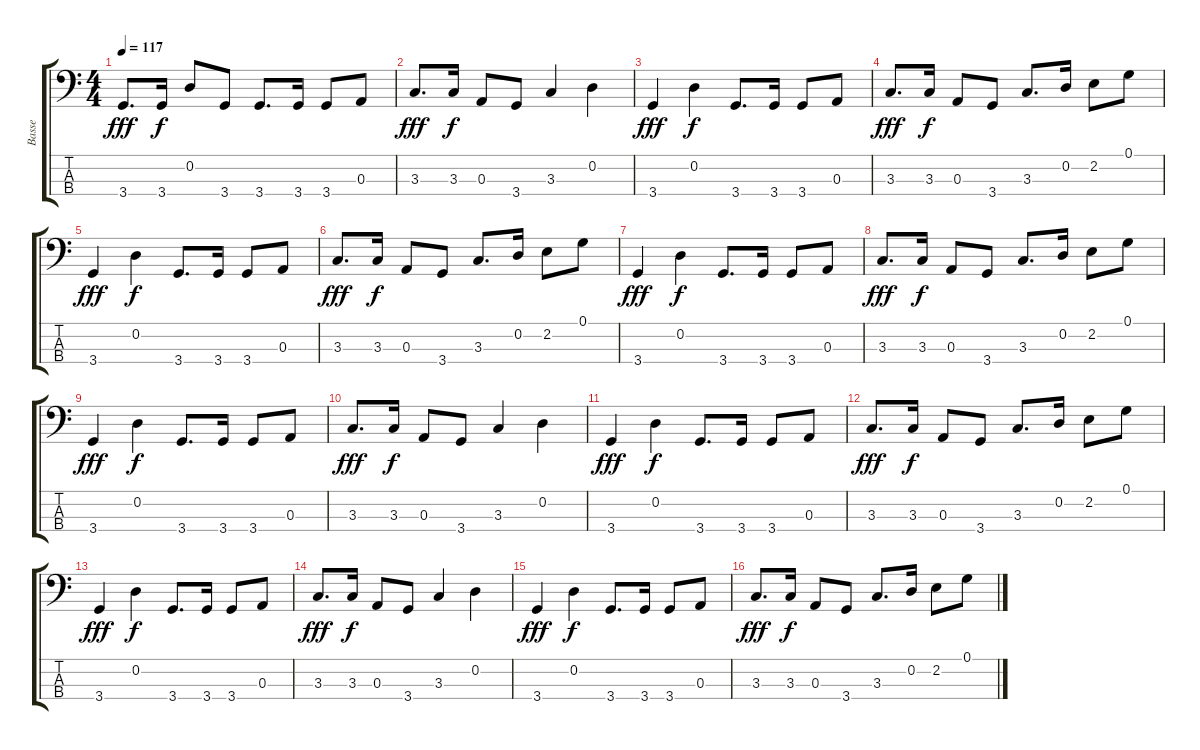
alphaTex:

\track ("Basse" "Basse") {instrument fretlessbass}
\staff {score tabs}
\tuning (G2 D2 A1 E1) {hide}
\ts (4 4)
\tempo 117
\clef f4
\ks c
3.4.8{d dy fff} 3.4.16{dy f} 0.2.8 3.4.8 3.4.8{d} 3.4.16 3.4.8 0.3.8 |
3.3.8{d dy fff} 3.3.16{dy f} 0.3.8 3.4.8 3.3.4 0.2.4 |
3.4.4{dy fff} 0.2.4{dy f} 3.4.8{d} 3.4.16 3.4.8 0.3.8 |
3.3.8{d dy fff} 3.3.16{dy f} 0.3.8 3.4.8 3.3.8{d} 0.2.16 2.2.8 0.1.8 |
3.4.4{dy fff} 0.2.4{dy f} 3.4.8{d} 3.4.16 3.4.8 0.3.8 |
3.3.8{d dy fff} 3.3.16{dy f} 0.3.8 3.4.8 3.3.8{d} 0.2.16 2.2.8 0.1.8 |
3.4.4{dy fff} 0.2.4{dy f} 3.4.8{d} 3.4.16 3.4.8 0.3.8 |
3.3.8{d dy fff} 3.3.16{dy f} 0.3.8 3.4.8 3.3.8{d} 0.2.16 2.2.8 0.1.8 |
3.4.4{dy fff} 0.2.4{dy f} 3.4.8{d} 3.4.16 3.4.8 0.3.8 |
3.3.8{d dy fff} 3.3.16{dy f} 0.3.8 3.4.8 3.3.4 0.2.4 |
3.4.4{dy fff} 0.2.4{dy f} 3.4.8{d} 3.4.16 3.4.8 0.3.8 |
3.3.8{d dy fff} 3.3.16{dy f} 0.3.8 3.4.8 3.3.8{d} 0.2.16 2.2.8 0.1.8 |
3.4.4{dy fff} 0.2.4{dy f} 3.4.8{d} 3.4.16 3.4.8 0.3.8 |
3.3.8{d dy fff} 3.3.16{dy f} 0.3.8 3.4.8 3.3.4 0.2.4 |
3.4.4{dy fff} 0.2.4{dy f} 3.4.8{d} 3.4.16 3.4.8 0.3.8 |
3.3.8{d dy fff} 3.3.16{dy f} 0.3.8 3.4.8 3.3.8{d} 0.2.16 2.2.8 0.1.8
